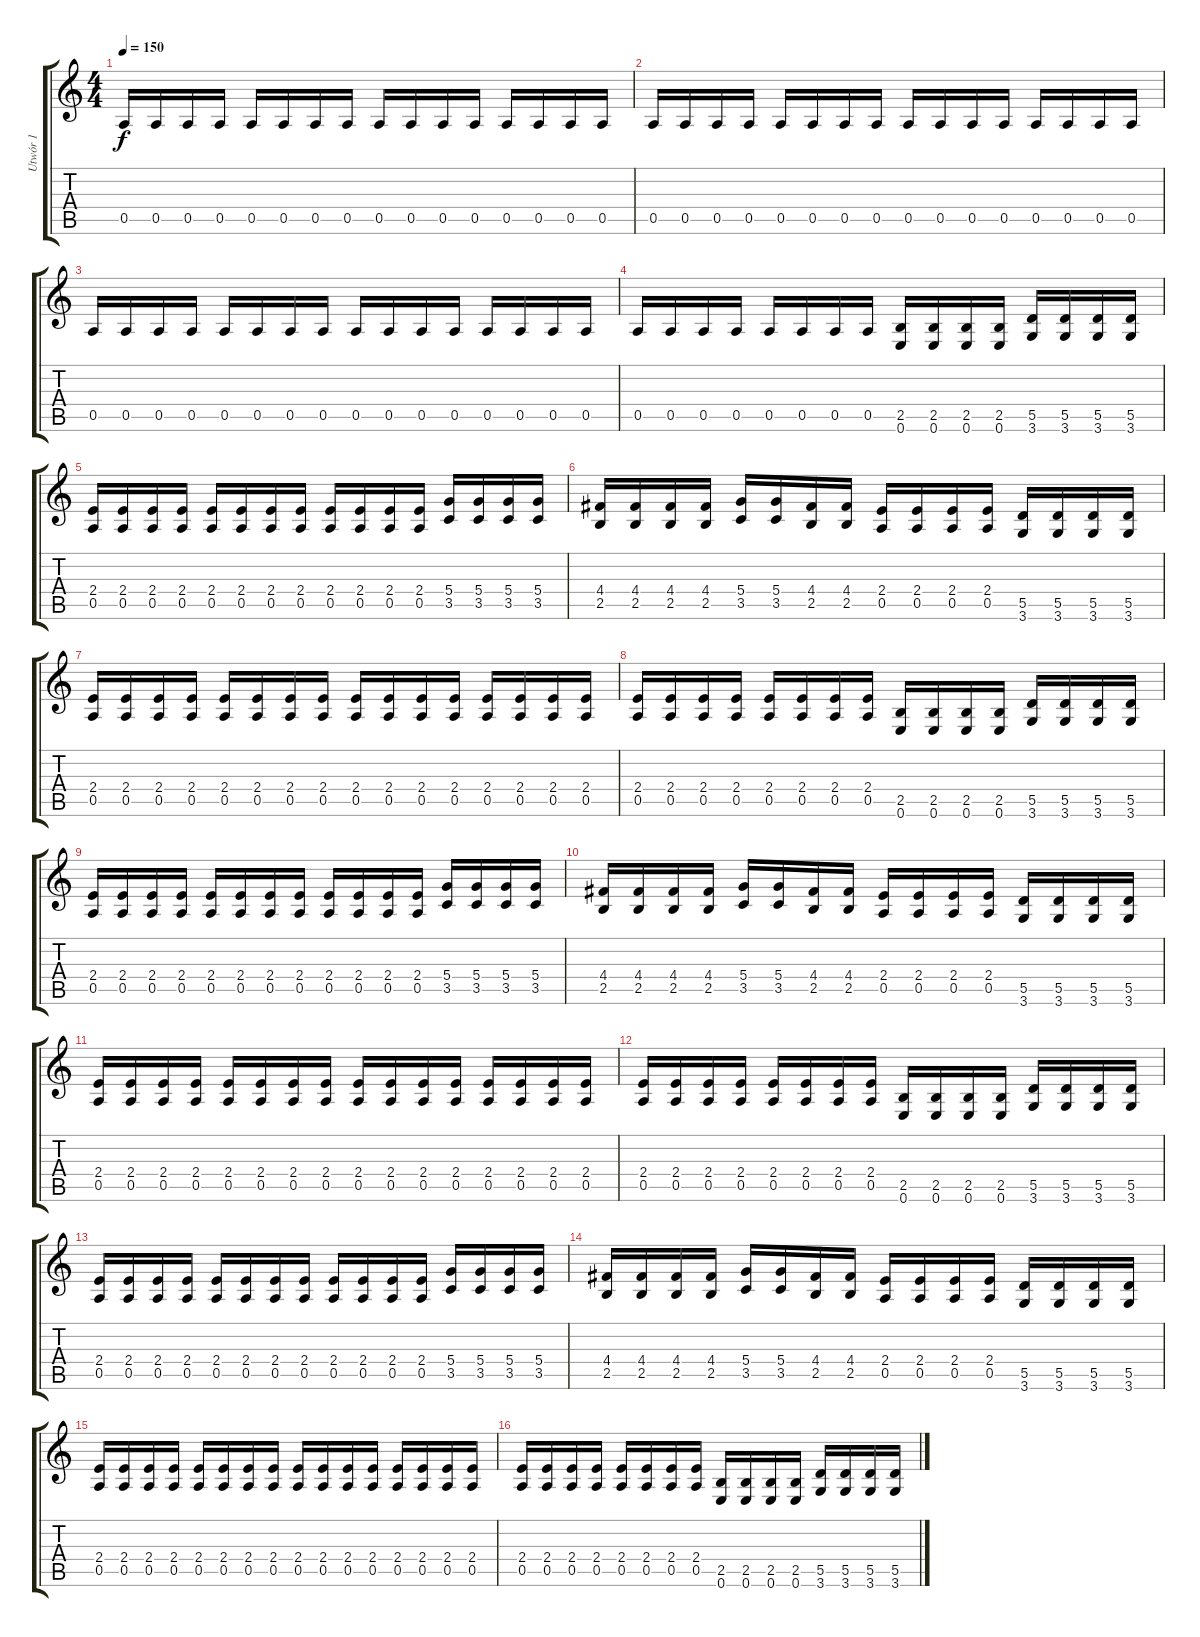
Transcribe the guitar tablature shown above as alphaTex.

\track ("Utwór 1" "Utwór 1") {instrument distortionguitar}
\staff {score tabs}
\tuning (E4 B3 G3 D3 A2 E2) {hide}
\ts (4 4)
\tempo 150
\clef g2
\ks c
0.5.16{dy f instrument distortionguitar} 0.5.16 0.5.16 0.5.16 0.5.16 0.5.16 0.5.16 0.5.16 0.5.16 0.5.16 0.5.16 0.5.16 0.5.16 0.5.16 0.5.16 0.5.16 |
0.5.16 0.5.16 0.5.16 0.5.16 0.5.16 0.5.16 0.5.16 0.5.16 0.5.16 0.5.16 0.5.16 0.5.16 0.5.16 0.5.16 0.5.16 0.5.16 |
0.5.16 0.5.16 0.5.16 0.5.16 0.5.16 0.5.16 0.5.16 0.5.16 0.5.16 0.5.16 0.5.16 0.5.16 0.5.16 0.5.16 0.5.16 0.5.16 |
0.5.16 0.5.16 0.5.16 0.5.16 0.5.16 0.5.16 0.5.16 0.5.16 (2.5 0.6).16 (2.5 0.6).16 (2.5 0.6).16 (2.5 0.6).16 (5.5 3.6).16 (5.5 3.6).16 (5.5 3.6).16 (5.5 3.6).16 |
(2.4 0.5).16 (2.4 0.5).16 (2.4 0.5).16 (2.4 0.5).16 (2.4 0.5).16 (2.4 0.5).16 (2.4 0.5).16 (2.4 0.5).16 (2.4 0.5).16 (2.4 0.5).16 (2.4 0.5).16 (2.4 0.5).16 (5.4 3.5).16 (5.4 3.5).16 (5.4 3.5).16 (5.4 3.5).16 |
(4.4 2.5).16 (4.4 2.5).16 (4.4 2.5).16 (4.4 2.5).16 (5.4 3.5).16 (5.4 3.5).16 (4.4 2.5).16 (4.4 2.5).16 (2.4 0.5).16 (2.4 0.5).16 (2.4 0.5).16 (2.4 0.5).16 (5.5 3.6).16 (5.5 3.6).16 (5.5 3.6).16 (5.5 3.6).16 |
(2.4 0.5).16 (2.4 0.5).16 (2.4 0.5).16 (2.4 0.5).16 (2.4 0.5).16 (2.4 0.5).16 (2.4 0.5).16 (2.4 0.5).16 (2.4 0.5).16 (2.4 0.5).16 (2.4 0.5).16 (2.4 0.5).16 (2.4 0.5).16 (2.4 0.5).16 (2.4 0.5).16 (2.4 0.5).16 |
(2.4 0.5).16 (2.4 0.5).16 (2.4 0.5).16 (2.4 0.5).16 (2.4 0.5).16 (2.4 0.5).16 (2.4 0.5).16 (2.4 0.5).16 (2.5 0.6).16 (2.5 0.6).16 (2.5 0.6).16 (2.5 0.6).16 (5.5 3.6).16 (5.5 3.6).16 (5.5 3.6).16 (5.5 3.6).16 |
(2.4 0.5).16 (2.4 0.5).16 (2.4 0.5).16 (2.4 0.5).16 (2.4 0.5).16 (2.4 0.5).16 (2.4 0.5).16 (2.4 0.5).16 (2.4 0.5).16 (2.4 0.5).16 (2.4 0.5).16 (2.4 0.5).16 (5.4 3.5).16 (5.4 3.5).16 (5.4 3.5).16 (5.4 3.5).16 |
(4.4 2.5).16 (4.4 2.5).16 (4.4 2.5).16 (4.4 2.5).16 (5.4 3.5).16 (5.4 3.5).16 (4.4 2.5).16 (4.4 2.5).16 (2.4 0.5).16 (2.4 0.5).16 (2.4 0.5).16 (2.4 0.5).16 (5.5 3.6).16 (5.5 3.6).16 (5.5 3.6).16 (5.5 3.6).16 |
(2.4 0.5).16 (2.4 0.5).16 (2.4 0.5).16 (2.4 0.5).16 (2.4 0.5).16 (2.4 0.5).16 (2.4 0.5).16 (2.4 0.5).16 (2.4 0.5).16 (2.4 0.5).16 (2.4 0.5).16 (2.4 0.5).16 (2.4 0.5).16 (2.4 0.5).16 (2.4 0.5).16 (2.4 0.5).16 |
(2.4 0.5).16 (2.4 0.5).16 (2.4 0.5).16 (2.4 0.5).16 (2.4 0.5).16 (2.4 0.5).16 (2.4 0.5).16 (2.4 0.5).16 (2.5 0.6).16 (2.5 0.6).16 (2.5 0.6).16 (2.5 0.6).16 (5.5 3.6).16 (5.5 3.6).16 (5.5 3.6).16 (5.5 3.6).16 |
(2.4 0.5).16 (2.4 0.5).16 (2.4 0.5).16 (2.4 0.5).16 (2.4 0.5).16 (2.4 0.5).16 (2.4 0.5).16 (2.4 0.5).16 (2.4 0.5).16 (2.4 0.5).16 (2.4 0.5).16 (2.4 0.5).16 (5.4 3.5).16 (5.4 3.5).16 (5.4 3.5).16 (5.4 3.5).16 |
(4.4 2.5).16 (4.4 2.5).16 (4.4 2.5).16 (4.4 2.5).16 (5.4 3.5).16 (5.4 3.5).16 (4.4 2.5).16 (4.4 2.5).16 (2.4 0.5).16 (2.4 0.5).16 (2.4 0.5).16 (2.4 0.5).16 (5.5 3.6).16 (5.5 3.6).16 (5.5 3.6).16 (5.5 3.6).16 |
(2.4 0.5).16 (2.4 0.5).16 (2.4 0.5).16 (2.4 0.5).16 (2.4 0.5).16 (2.4 0.5).16 (2.4 0.5).16 (2.4 0.5).16 (2.4 0.5).16 (2.4 0.5).16 (2.4 0.5).16 (2.4 0.5).16 (2.4 0.5).16 (2.4 0.5).16 (2.4 0.5).16 (2.4 0.5).16 |
(2.4 0.5).16 (2.4 0.5).16 (2.4 0.5).16 (2.4 0.5).16 (2.4 0.5).16 (2.4 0.5).16 (2.4 0.5).16 (2.4 0.5).16 (2.5 0.6).16 (2.5 0.6).16 (2.5 0.6).16 (2.5 0.6).16 (5.5 3.6).16 (5.5 3.6).16 (5.5 3.6).16 (5.5 3.6).16
